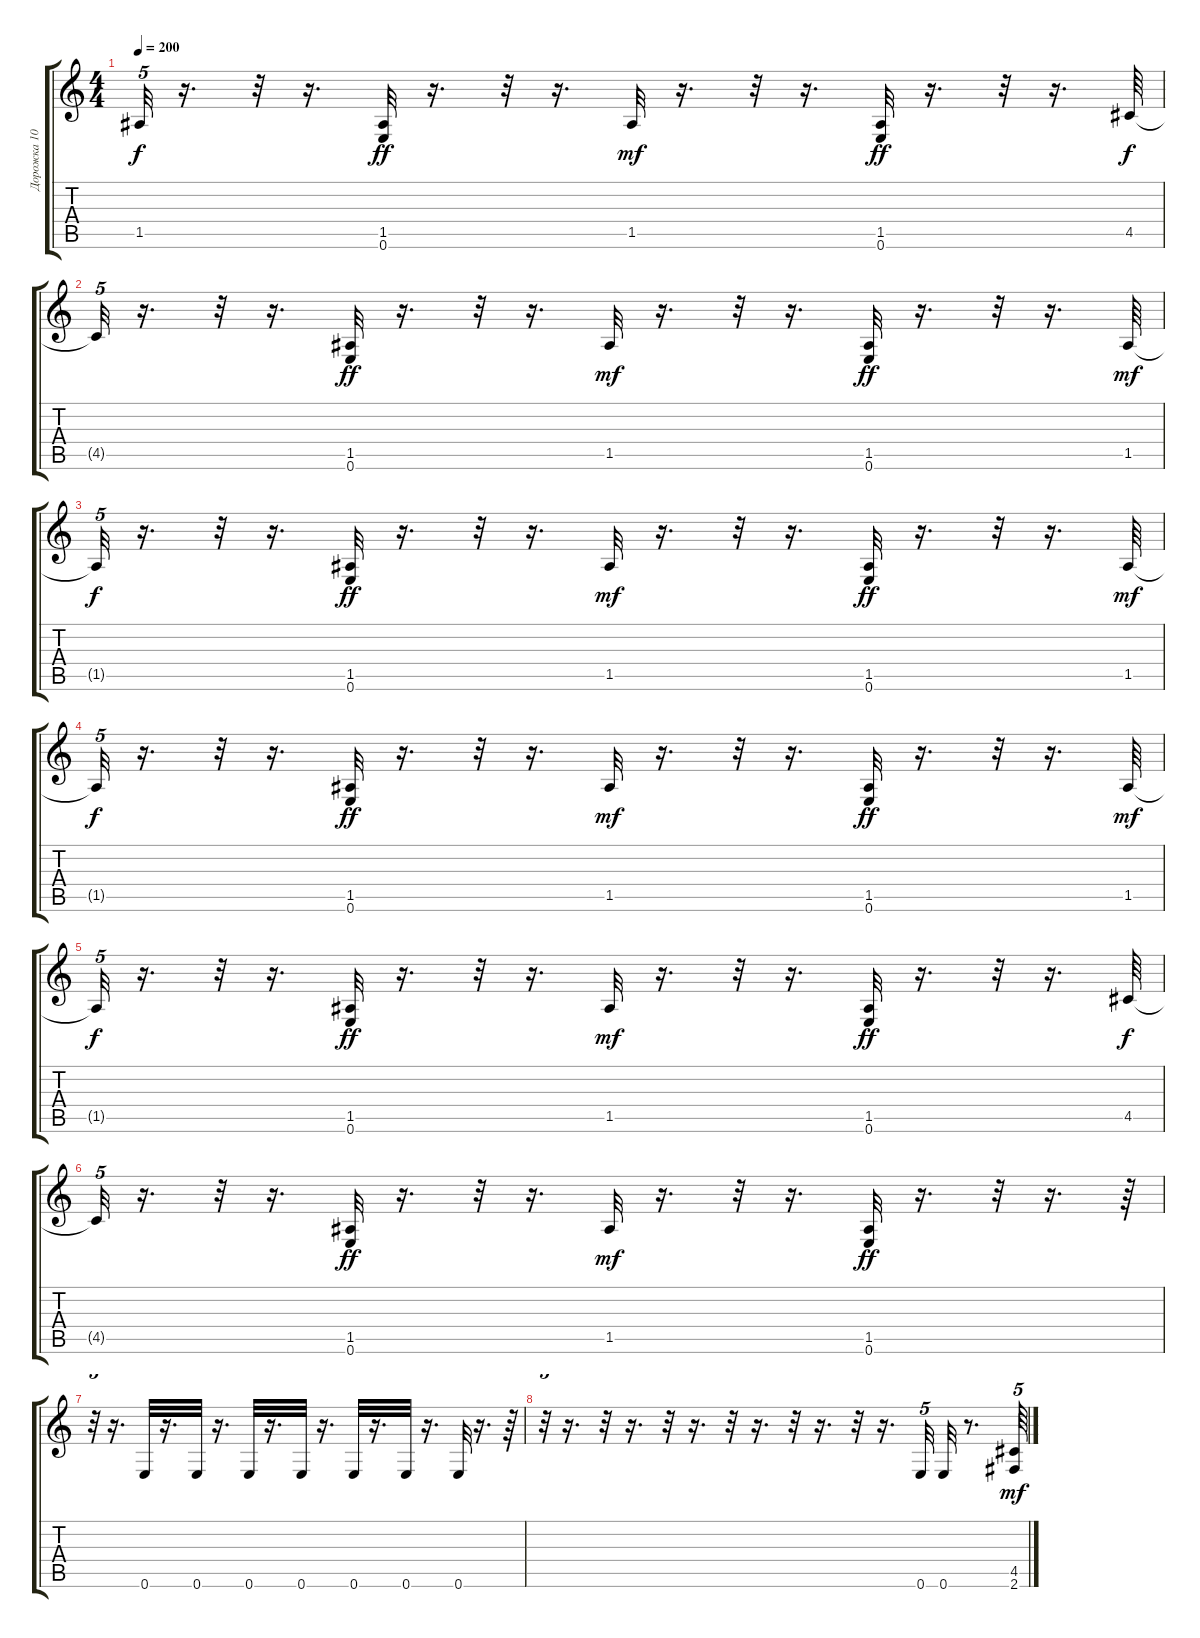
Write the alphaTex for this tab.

\track ("Дорожка 10" "Дорожка 10") {instrument acousticguitarnylon}
\staff {score tabs}
\tuning (E4 B3 G3 D3 A2 E2) {hide}
\ts (4 4)
\tempo 200
\clef g2
\ks c
1.5{t}.32{tu (5 4) dy f} r.16{d} r.32 r.16{d} (1.5 0.6).32{dy ff} r.16{d} r.32 r.16{d} 1.5.32{dy mf} r.16{d} r.32 r.16{d} (1.5 0.6).32{dy ff} r.16{d} r.32 r.16{d} 4.5.64{dy f} |
4.5{t}.32{tu (5 4)} r.16{d} r.32 r.16{d} (1.5 0.6).32{dy ff} r.16{d} r.32 r.16{d} 1.5.32{dy mf} r.16{d} r.32 r.16{d} (1.5 0.6).32{dy ff} r.16{d} r.32 r.16{d} 1.5.64{dy mf} |
1.5{t}.32{tu (5 4) dy f} r.16{d} r.32 r.16{d} (1.5 0.6).32{dy ff} r.16{d} r.32 r.16{d} 1.5.32{dy mf} r.16{d} r.32 r.16{d} (1.5 0.6).32{dy ff} r.16{d} r.32 r.16{d} 1.5.64{dy mf} |
1.5{t}.32{tu (5 4) dy f} r.16{d} r.32 r.16{d} (1.5 0.6).32{dy ff} r.16{d} r.32 r.16{d} 1.5.32{dy mf} r.16{d} r.32 r.16{d} (1.5 0.6).32{dy ff} r.16{d} r.32 r.16{d} 1.5.64{dy mf} |
1.5{t}.32{tu (5 4) dy f} r.16{d} r.32 r.16{d} (1.5 0.6).32{dy ff} r.16{d} r.32 r.16{d} 1.5.32{dy mf} r.16{d} r.32 r.16{d} (1.5 0.6).32{dy ff} r.16{d} r.32 r.16{d} 4.5.64{dy f} |
4.5{t}.32{tu (5 4)} r.16{d} r.32 r.16{d} (1.5 0.6).32{dy ff} r.16{d} r.32 r.16{d} 1.5.32{dy mf} r.16{d} r.32 r.16{d} (1.5 0.6).32{dy ff} r.16{d} r.32 r.16{d} r.64 |
r.32{tu (5 4)} r.16{d} 0.6.32 r.16{d} 0.6.32 r.16{d} 0.6.32 r.16{d} 0.6.32 r.16{d} 0.6.32 r.16{d} 0.6.32 r.16{d} 0.6.32 r.16{d} r.64 |
r.32{tu (5 4)} r.16{d} r.32 r.16{d} r.32 r.16{d} r.32 r.16{d} r.32 r.16{d} r.32 r.16{d} 0.6.32{tu (5 4)} 0.6.32 r.8{d} (4.5 2.6).64{tu (5 4) dy mf}
